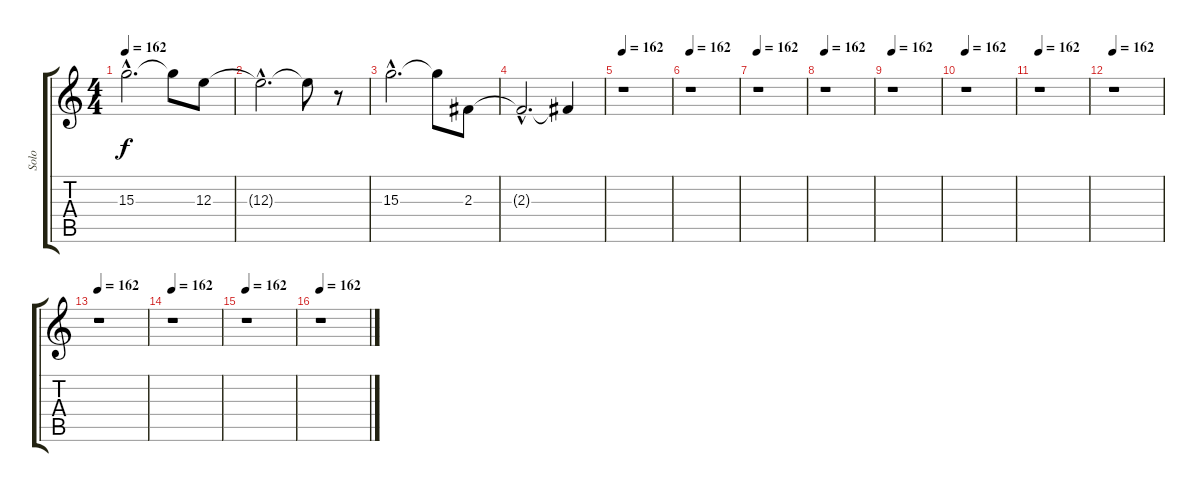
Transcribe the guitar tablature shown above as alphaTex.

\track ("Solo" "Solo") {instrument distortionguitar}
\staff {score tabs}
\tuning (Db4 Ab3 E3 B2 Gb2 Db2) {hide}
\ts (4 4)
\tempo 162
\clef g2
\ks c
15.3{hac}.2{d dy f} 15.3{t}.8 12.3.8 |
12.3{hac t}.2{d} 12.3{t}.8 r.8 |
15.3{hac}.2{d} 15.3{t}.8 2.3.8 |
2.3{hac t}.2{d} 2.3{t}.4 |
\tempo 162
r.1 |
\tempo 162
r.1 |
\tempo 162
r.1 |
\tempo 162
r.1 |
\tempo 162
r.1 |
\tempo 162
r.1 |
\tempo 162
r.1 |
\tempo 162
r.1 |
\tempo 162
r.1 |
\tempo 162
r.1 |
\tempo 162
r.1 |
\tempo 162
r.1
